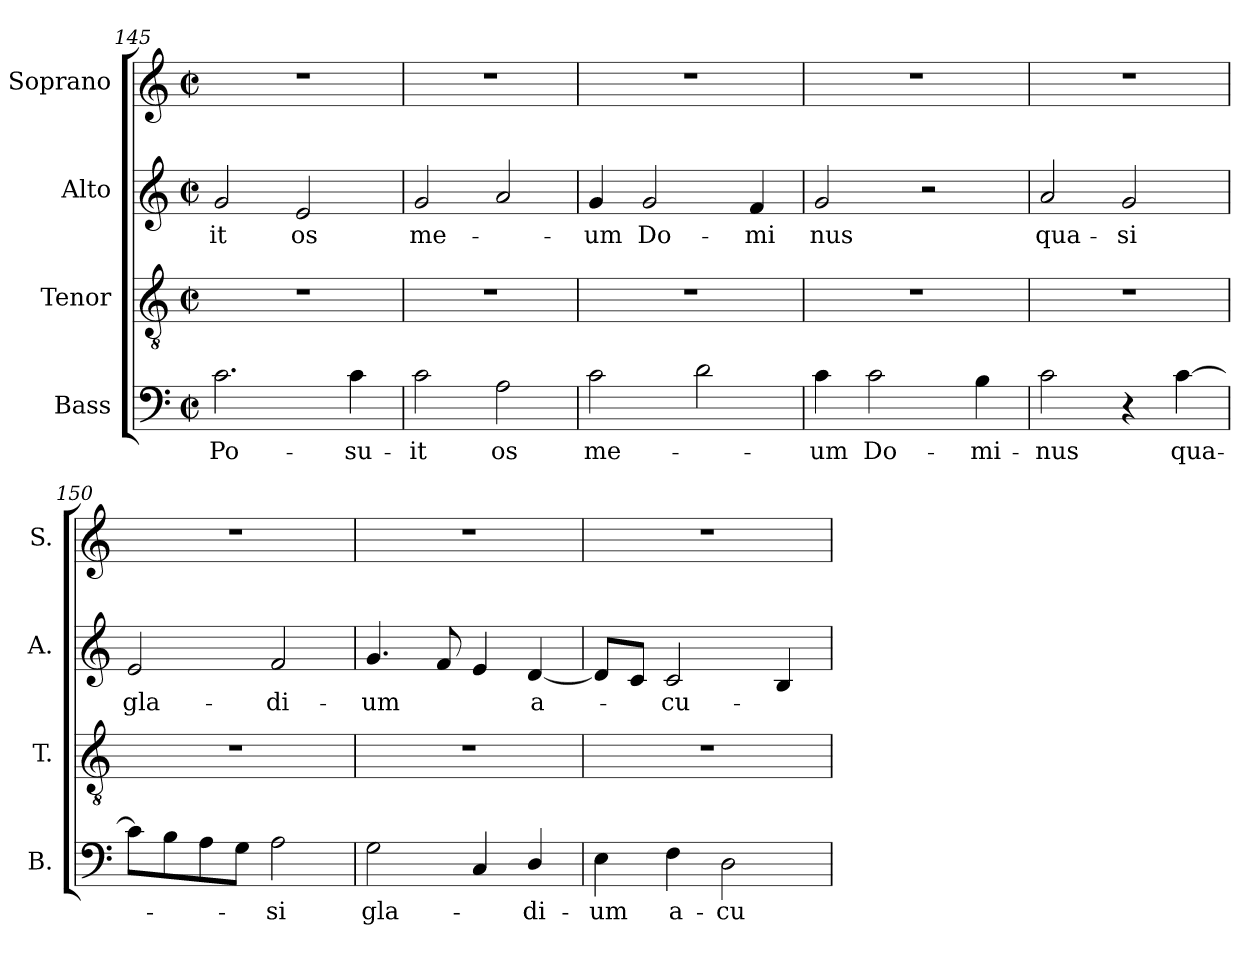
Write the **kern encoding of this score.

**kern	**text	**kern	**kern	**text	**kern
*part4	*part4	*part3	*part2	*part2	*part1
*staff4	*staff4	*staff3	*staff2	*staff2	*staff1
*I"Bass	*	*I"Tenor	*I"Alto	*	*I"Soprano
*I'B.	*	*I'T.	*I'A.	*	*I'S.
!!LO:LB:g=z
*clefF4	*	*clefGv2	*clefG2	*	*clefG2
*	*	*ITrd7c12	*	*	*
*k[]	*	*k[]	*k[]	*	*k[]
*C:	*	*C:	*C:	*	*C:
*M2/2	*	*M2/2	*M2/2	*	*M2/2
*met(c|)	*	*met(c|)	*met(c|)	*	*met(c|)
=145	=145	=145	=145	=145	=145
!	!LO:LY:b:color=#000000	!	!	!	!
!	!	!	!	!LO:LY:b:color=#000000	!
2.ci\	Po-	1r	2gi/	-it	1r
!	!	!	!	!LO:LY:b:color=#000000	!
.	.	.	2ei/	os	.
!	!LO:LY:b:color=#000000	!	!	!	!
4ci\	-su-	.	.	.	.
=146	=146	=146	=146	=146	=146
!	!LO:LY:b:color=#000000	!	!	!	!
!	!	!	!	!LO:LY:b:color=#000000	!
2ci\	-it	1r	2gi/	me-	1r
!	!LO:LY:b:color=#000000	!	!	!	!
2Ai\	os	.	2ai/	.	.
=147	=147	=147	=147	=147	=147
!	!LO:LY:b:color=#000000	!	!	!	!
!	!	!	!	!LO:LY:b:color=#000000	!
2ci\	me-	1r	4gi/	-um	1r
!	!	!	!	!LO:LY:b:color=#000000	!
.	.	.	2gi/	Do-	.
2di\	.	.	.	.	.
!	!	!	!	!LO:LY:b:color=#000000	!
.	.	.	4fi/	-mi	.
=148	=148	=148	=148	=148	=148
!	!LO:LY:b:color=#000000	!	!	!	!
!	!	!	!	!LO:LY:b:color=#000000	!
4ci\	-um	1r	2gi/	nus	1r
!	!LO:LY:b:color=#000000	!	!	!	!
2ci\	Do-	.	.	.	.
.	.	.	2r	.	.
!	!LO:LY:b:color=#000000	!	!	!	!
4Bi\	-mi-	.	.	.	.
=149	=149	=149	=149	=149	=149
!	!LO:LY:b:color=#000000	!	!	!	!
!	!	!	!	!LO:LY:b:color=#000000	!
2ci\	-nus	1r	2ai/	qua-	1r
!	!	!	!	!LO:LY:b:color=#000000	!
4r	.	.	2gi/	-si	.
!	!LO:LY:b:color=#000000	!	!	!	!
[4ci\	qua-	.	.	.	.
=150	=150	=150	=150	=150	=150
!	!	!	!	!LO:LY:b:color=#000000	!
8ci\L]	.	1r	2ei/	gla-	1r
8Bi\	.	.	.	.	.
8Ai\	.	.	.	.	.
8Gi\J	.	.	.	.	.
!	!LO:LY:b:color=#000000	!	!	!	!
!	!	!	!	!LO:LY:b:color=#000000	!
2Ai\	-si	.	2fi/	-di-	.
=151	=151	=151	=151	=151	=151
!	!LO:LY:b:color=#000000	!	!	!	!
!	!	!	!	!LO:LY:b:color=#000000	!
2Gi\	gla-	1r	4.gi/	-um	1r
.	.	.	8fi/	.	.
4Ci/	.	.	4ei/	.	.
!	!LO:LY:b:color=#000000	!	!	!	!
!	!	!	!	!LO:LY:b:color=#000000	!
4Di/	-di-	.	[4di/	a-	.
!!LO:LB:g=z
=152	=152	=152	=152	=152	=152
!	!LO:LY:b:color=#000000	!	!	!	!
4Ei\	-um	1r	8di/L]	.	1r
.	.	.	8ci/J	.	.
!	!LO:LY:b:color=#000000	!	!	!	!
!	!	!	!	!LO:LY:b:color=#000000	!
4Fi\	a-	.	2ci/	-cu-	.
!	!LO:LY:b:color=#000000	!	!	!	!
2Di\	-cu-	.	.	.	.
.	.	.	4Bi/	.	.
=	=	=	=	=	=
*-	*-	*-	*-	*-	*-
